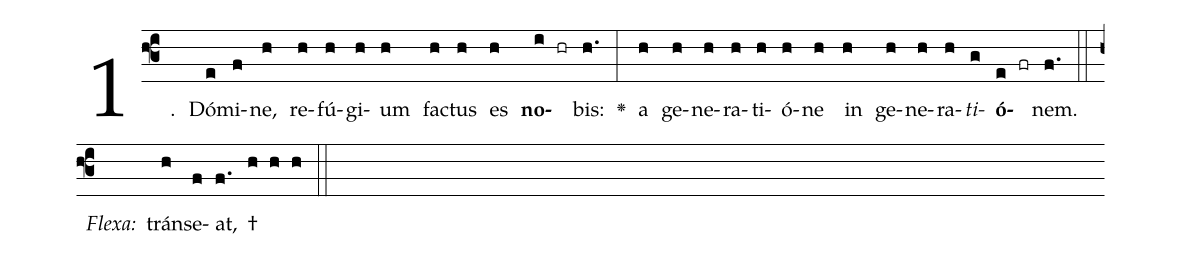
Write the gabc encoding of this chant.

%%
(f3)1.( ) Dó(e)mi(f)ne,(h) re(h)fú(h)gi(h)um(h) fa(h)ctus(h) es(h) <b>no</b>(i hr)bis:(h.) <v>\greheightstar</v>(:) a(h) ge(h)ne(h)ra(h)ti(h)ó(h)ne(h) in(h) ge(h)ne(h)ra(h)<i>ti</i>(g)<b>ó</b>(e fr)nem.(f.) (::) <i>Flexa:</i>( ) trán(h)se(f)at,(f.) †(h h h) (::)
